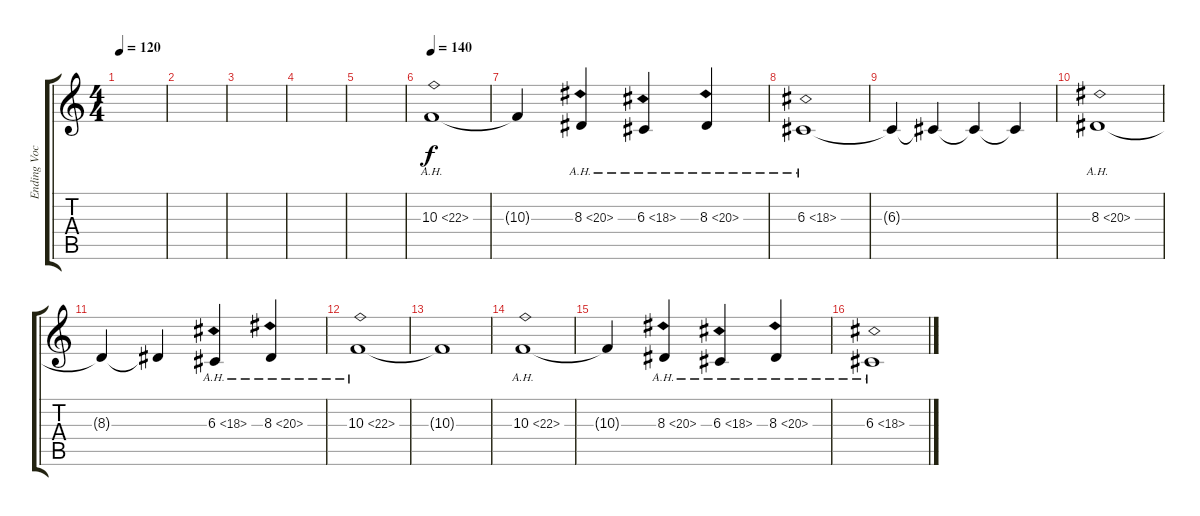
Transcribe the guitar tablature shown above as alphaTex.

\track ("Ending Vocal solo" "Ending Voc") {instrument stringensemble1}
\staff {score tabs}
\tuning (E4 B3 G3 D3 A2 E2) {hide}
\ts (4 4)
\tempo 120
\clef g2
\ks c
|
|
|
|
|
\tempo 140
10.3{ah 12}.1 |
10.3{t}.4 8.3{ah 12}.4 6.3{ah 12}.4 8.3{ah 12}.4 |
6.3{ah 12}.1 |
6.3{t}.4 6.3{t}.4 6.3{t}.4 6.3{t}.4 |
8.3{ah 12}.1 |
8.3{t}.4 8.3{t}.4 6.3{ah 12}.4 8.3{ah 12}.4 |
10.3{ah 12}.1 |
10.3{t}.1 |
10.3{ah 12}.1 |
10.3{t}.4 8.3{ah 12}.4 6.3{ah 12}.4 8.3{ah 12}.4 |
6.3{ah 12}.1
